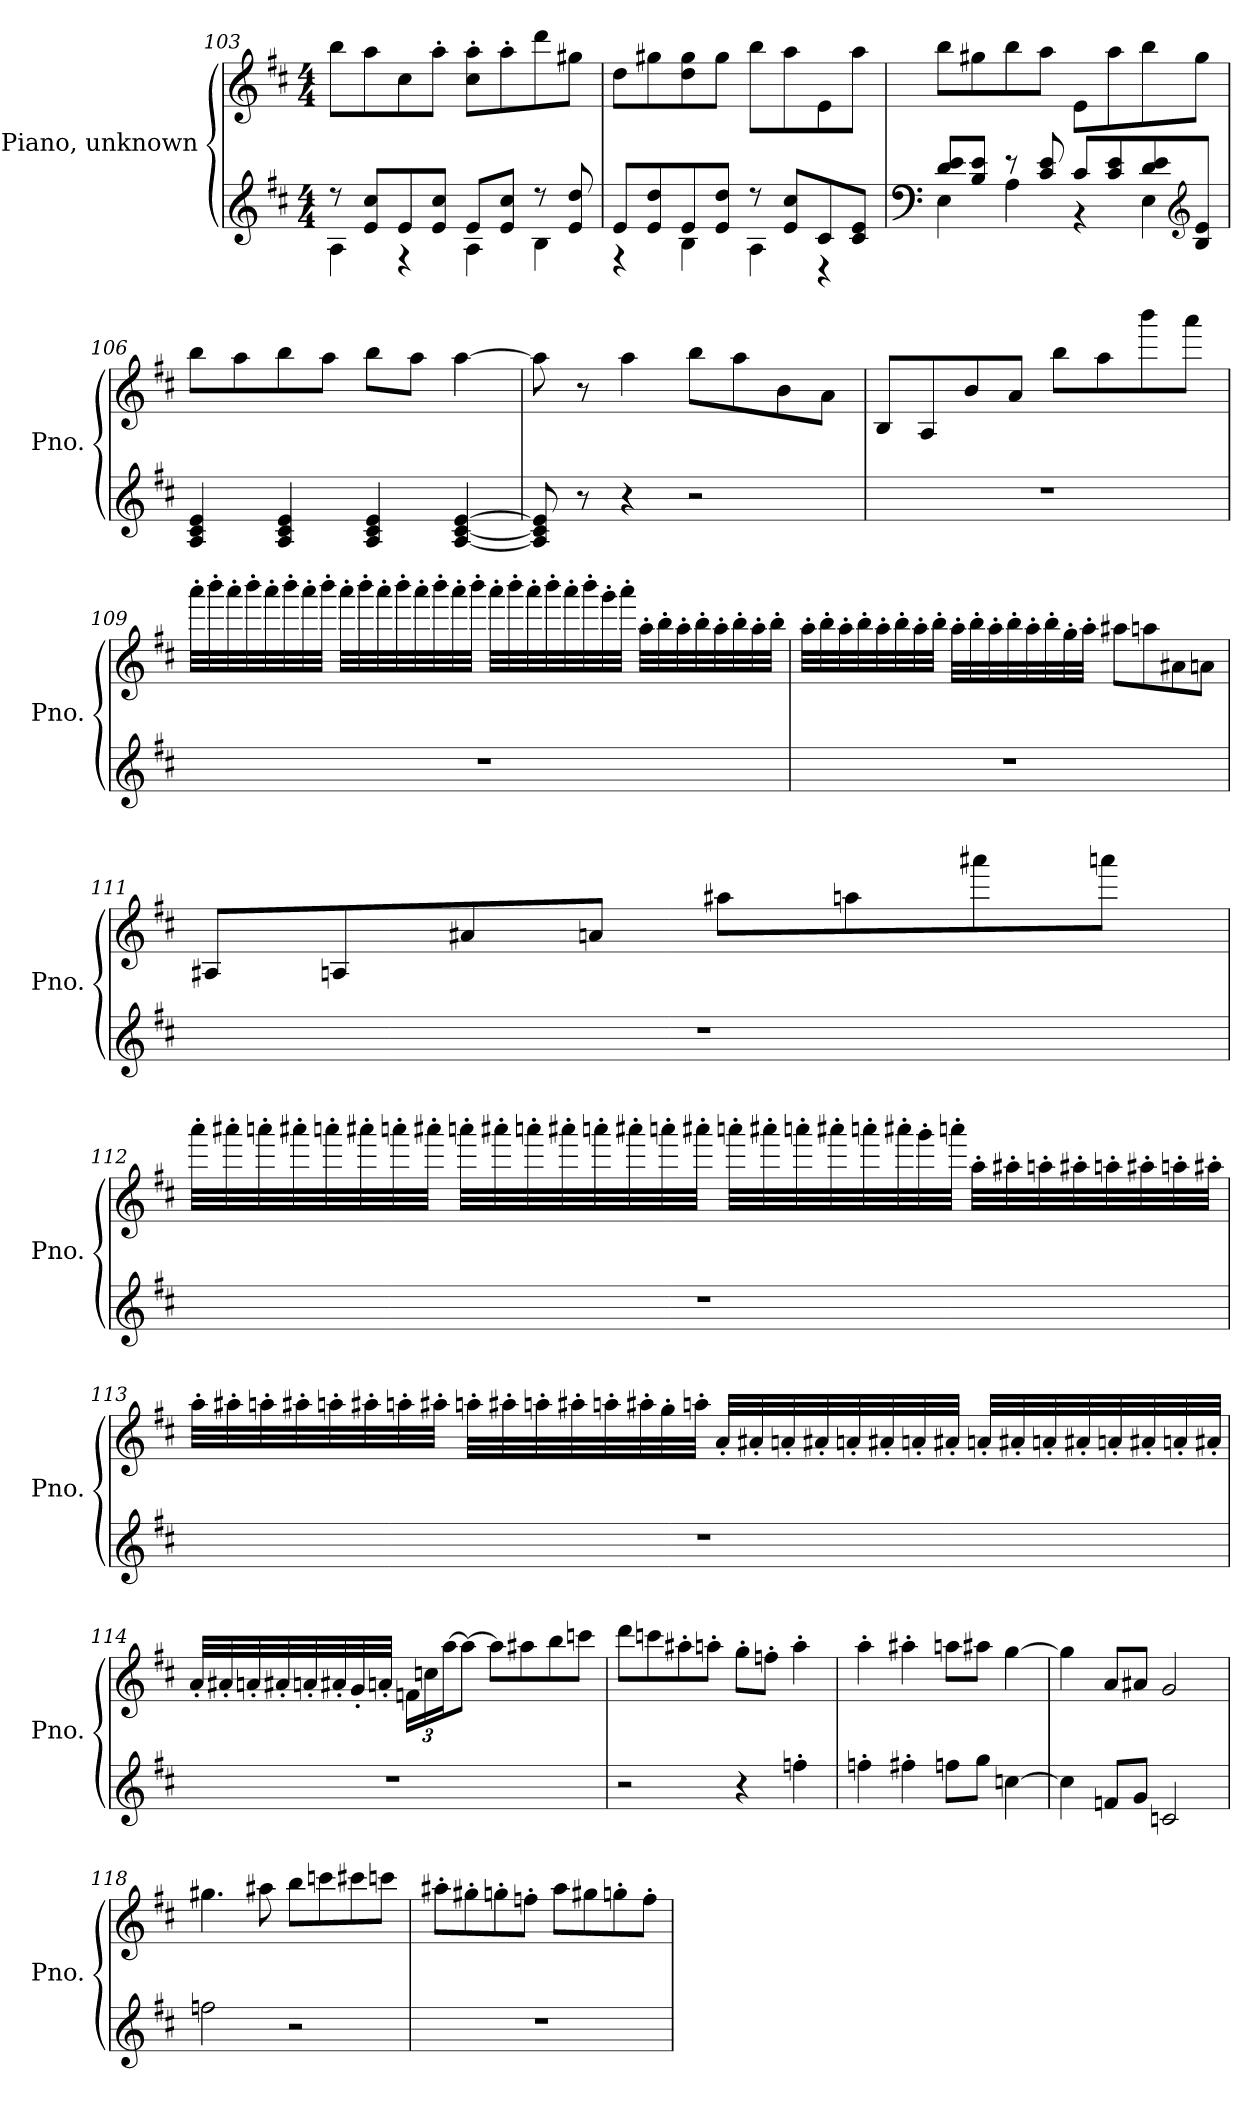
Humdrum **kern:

**kern	**kern
*part1	*part1
*staff2	*staff1
*I"Piano, unknown	*
*I'Pno.	*
!!LO:LB:g=z
*clefG2	*clefG2
*k[f#c#]	*k[f#c#]
*M4/4	*M4/4
=103	=103
*^	*
8r	4A\	8bb\L
8e/ 8cc#/L	.	8aa\
8e/	4r	8cc#\
8e/ 8cc#/J	.	8aa'\J
8e/L	4A\	8cc#\' 8aa\'L
8e/ 8cc#/J	.	8aa'\
8r	4B\	8ddd\
8e/ 8dd/	.	8gg#X\J
=104	=104	=104
8e/L	4r	8dd\L
8e/ 8dd/	.	8gg#X\
8e/	4B\	8dd\ 8gg#\
8e/ 8dd/J	.	8gg#\J
8r	4A\	8bb\L
8e/ 8cc#/L	.	8aa\
8c#/	4r	8e\
8c#/ 8e/J	.	8aa\J
=105	=105	=105
*clefF4	*	*
8d/ 8e/L	4E\	8bb\L
8B/ 8e/J	.	8gg#X\
8r	4A\	8bb\
8c#/ 8e/	.	8aa\J
8c#/L	4r	8e\L
8c#/ 8e/	.	8aa\
8d/ 8e/	4E\	8bb\
*clefG2	*	*
8B/ 8e/J	.	8gg#\J
*v	*v	*
!!LO:PB:g=z
=106	=106
4A/ 4c#/ 4e/	8bb\L
.	8aa\
4A/ 4c#/ 4e/	8bb\
.	8aa\J
4A/ 4c#/ 4e/	8bb\L
.	8aa\J
[4A/ [4c#/ [4e/	[4aa\
=107	=107
8A/] 8c#/] 8e/]	8aa\]
8r	8r
4r	4aa\
2r	8bb\L
.	8aa\
.	8b\
.	8a\J
=108	=108
1r	8B/L
.	8A/
.	8b/
.	8a/J
.	8bb\L
.	8aa\
.	8bbb\
.	8aaa\J
!!LO:LB:g=z
=109	=109
1r	32aaa'\LLL
.	32bbb'\
.	32aaa'\
.	32bbb'\
.	32aaa'\
.	32bbb'\
.	32aaa'\
.	32bbb'\JJJ
.	32aaa'\LLL
.	32bbb'\
.	32aaa'\
.	32bbb'\
.	32aaa'\
.	32bbb'\
.	32aaa'\
.	32bbb'\JJJ
.	32aaa'\LLL
.	32bbb'\
.	32aaa'\
.	32bbb'\
.	32aaa'\
.	32bbb'\
.	32ggg'\
.	32aaa'\JJJ
.	32aa'\LLL
.	32bb'\
.	32aa'\
.	32bb'\
.	32aa'\
.	32bb'\
.	32aa'\
.	32bb'\JJJ
!!LO:LB:g=z
=110	=110
1r	32aa'\LLL
.	32bb'\
.	32aa'\
.	32bb'\
.	32aa'\
.	32bb'\
.	32aa'\
.	32bb'\JJJ
.	32aa'\LLL
.	32bb'\
.	32aa'\
.	32bb'\
.	32aa'\
.	32bb'\
.	32gg'\
.	32aa'\JJJ
.	8aa#X\L
.	8aan\
.	8a#X\
.	8an\J
=111	=111
1r	8A#X/L
.	8An/
.	8a#X/
.	8an/J
.	8aa#X\L
.	8aan\
.	8aaa#X\
.	8aaan\J
!!LO:LB:g=z
=112	=112
1r	32aaa'\LLL
.	32aaa#X'\
.	32aaan'\
.	32aaa#X'\
.	32aaan'\
.	32aaa#X'\
.	32aaan'\
.	32aaa#X'\JJJ
.	32aaan'\LLL
.	32aaa#X'\
.	32aaan'\
.	32aaa#X'\
.	32aaan'\
.	32aaa#X'\
.	32aaan'\
.	32aaa#X'\JJJ
.	32aaan'\LLL
.	32aaa#X'\
.	32aaan'\
.	32aaa#X'\
.	32aaan'\
.	32aaa#X'\
.	32ggg'\
.	32aaan'\JJJ
.	32aa'\LLL
.	32aa#X'\
.	32aan'\
.	32aa#X'\
.	32aan'\
.	32aa#X'\
.	32aan'\
.	32aa#X'\JJJ
!!LO:LB:g=z
=113	=113
1r	32aa'\LLL
.	32aa#X'\
.	32aan'\
.	32aa#X'\
.	32aan'\
.	32aa#X'\
.	32aan'\
.	32aa#X'\JJJ
.	32aan'\LLL
.	32aa#X'\
.	32aan'\
.	32aa#X'\
.	32aan'\
.	32aa#X'\
.	32gg'\
.	32aan'\JJJ
.	32a'/LLL
.	32a#X'/
.	32an'/
.	32a#X'/
.	32an'/
.	32a#X'/
.	32an'/
.	32a#X'/JJJ
.	32an'/LLL
.	32a#X'/
.	32an'/
.	32a#X'/
.	32an'/
.	32a#X'/
.	32an'/
.	32a#X'/JJJ
!!LO:LB:g=z
=114	=114
1r	32a'/LLL
.	32a#X'/
.	32an'/
.	32a#X'/
.	32an'/
.	32a#X'/
.	32g'/
.	32an'/JJJ
*	*Xbrackettup
.	24fn\LL
.	24ccn\
.	[24aa\J
.	8aa\J_
.	8aa\L]
.	8aa#X\
.	8bb\
.	8cccn\J
=115	=115
2r	8ddd\L
.	8cccn\
.	8aa#X'\
.	8aan'\J
4r	8gg'\L
.	8ffn'\J
4ffn'\	4aa'\
=116	=116
4ffn'\	4aa'\
4ff#X'\	4aa#X'\
8ffn\L	8aan\L
8gg\J	8aa#X\J
[4ccn\	[4gg\
!!LO:PB:g=z
=117	=117
4cc\]	4gg\]
8fn/L	8a/L
8g/J	8a#X/J
2cn/	2g/
=118	=118
2ffn\	4.gg#X\
.	8aa#X\
2r	8bb\L
.	8cccn\
.	8ccc#X\
.	8cccn\J
=119	=119
1r	8aa#X'\L
.	8gg#X'\
.	8ggn'\
.	8ffn'\J
.	8aa#\L
.	8gg#X\
.	8ggn'\
.	8ff'\J
=	=
*-	*-
